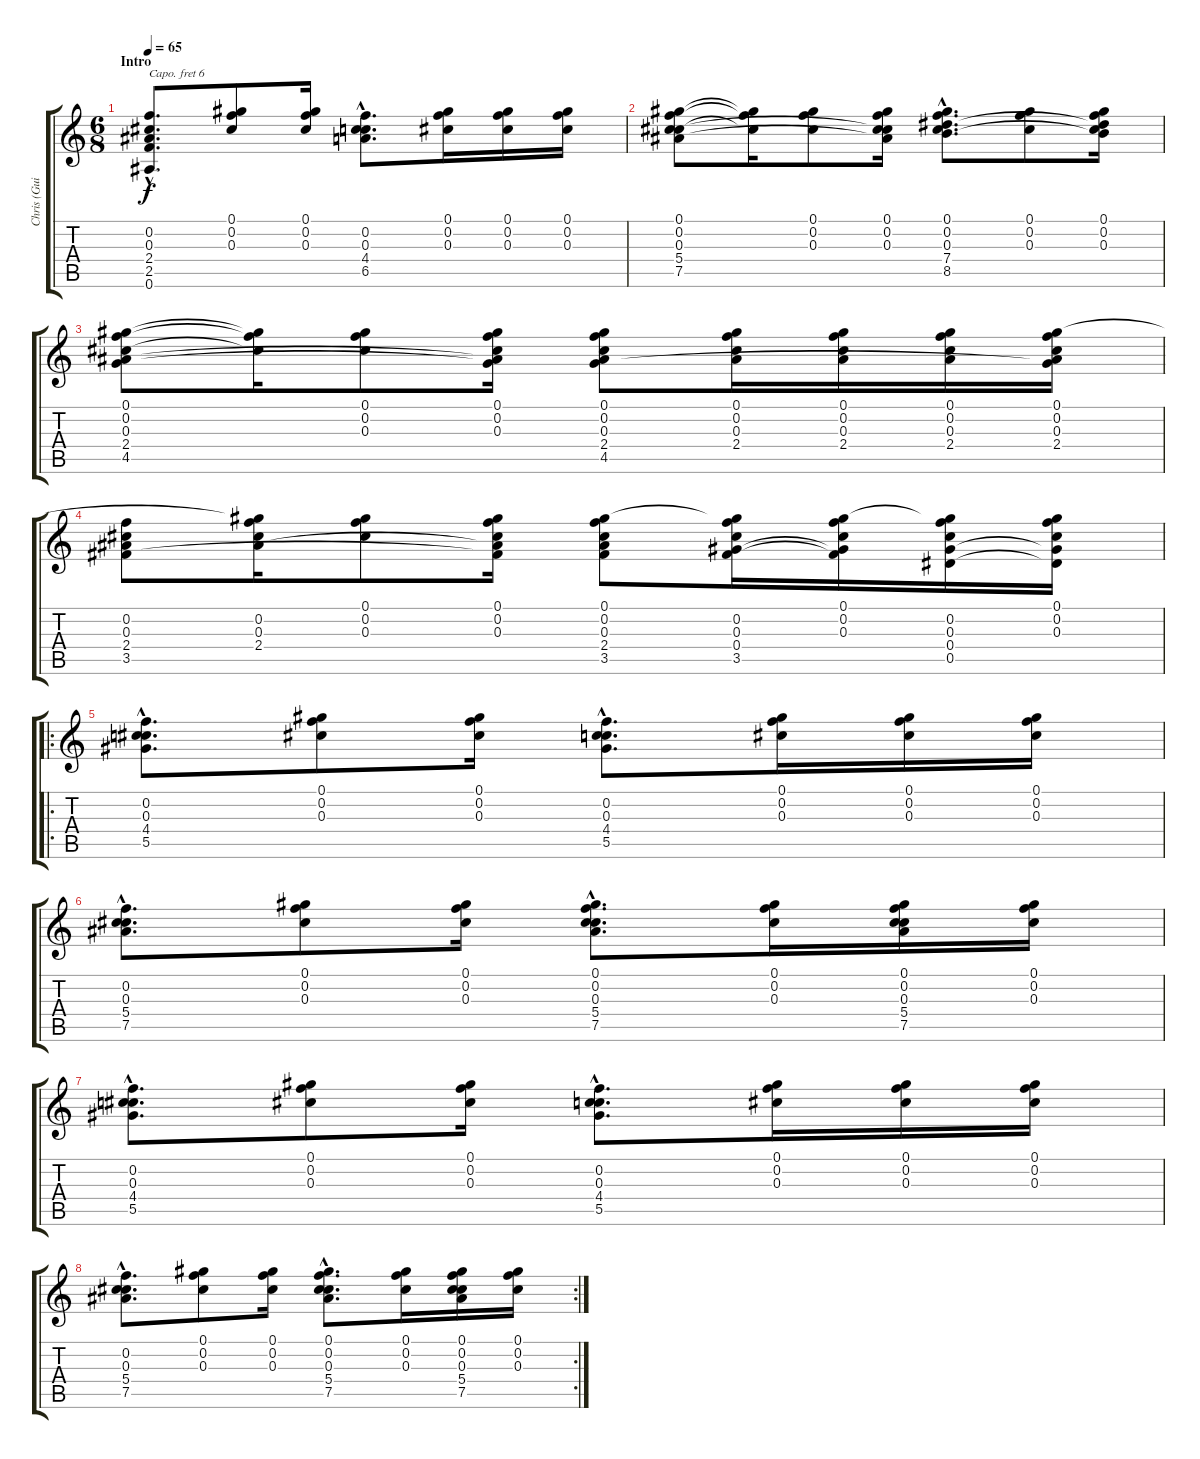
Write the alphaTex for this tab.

\track ("Chris (Guitar 1 Capo 6th)" "Chris (Gui") {instrument acousticguitarsteel}
\staff {score tabs}
\capo 6
\tuning (D4 B3 G3 D3 A2 E2) {hide}
\ts (6 8)
\section ("" "Intro")
\tempo 65
\clef g2
\ks c
(0.2{hac} 0.3{hac} 2.4{hac} 2.5{hac} 0.6{hac}).8{d dy f instrument acousticguitarsteel} (0.1 0.2 0.3).8 (0.1 0.2 0.3).16 (0.2{hac} 0.3{hac} 4.4{hac} 6.5{hac}).8{d} (0.1 0.2 0.3).16 (0.1 0.2 0.3).16 (0.1 0.2 0.3).16 |
(0.1 0.2 0.3 5.4 7.5).8 (0.1{t} 0.2{t} 0.3{t}).16 (0.1 0.2 0.3).8 (0.1 0.2 0.3 5.4{t} 7.5{t}).16 (0.1{hac} 0.2{hac} 0.3{hac} 7.4{hac} 8.5{hac}).8{d} (0.1 0.2 0.3).8 (0.1 0.2 0.3 7.4{t} 8.5{t}).16 |
(0.1 0.2 0.3 2.4 4.5).8 (0.1{t} 0.2{t} 0.3{t}).16 (0.1 0.2 0.3).8 (0.1 0.2 0.3 2.4{t} 4.5{t}).16 (0.1 0.2 0.3 2.4 4.5).8 (0.1 0.2 0.3 2.4).16 (0.1 0.2 0.3 2.4).16 (0.1 0.2 0.3 2.4).16 (0.1 0.2 0.3 2.4 4.5{t}).16 |
(0.2 0.3 2.4 3.5).8 (0.1{t} 0.2 0.3 2.4).16 (0.1 0.2 0.3).8 (0.1 0.2 0.3 2.4{t} 3.5{t}).16 (0.1 0.2 0.3 2.4 3.5).8 (0.1{t} 0.2 0.3 0.4 3.5).16 (0.1 0.2 0.3 0.4{t} 3.5{t}).16 (0.1{t} 0.2 0.3 0.4 0.5).16 (0.1 0.2 0.3 0.4{t} 0.5{t}).16 |
\ro
(0.2{hac} 0.3{hac} 4.4{hac} 5.5{hac}).8{d} (0.1 0.2 0.3).8 (0.1 0.2 0.3).16 (0.2{hac} 0.3{hac} 4.4{hac} 5.5{hac}).8{d} (0.1 0.2 0.3).16 (0.1 0.2 0.3).16 (0.1 0.2 0.3).16 |
(0.2{hac} 0.3{hac} 5.4{hac} 7.5{hac}).8{d} (0.1 0.2 0.3).8 (0.1 0.2 0.3).16 (0.1{hac} 0.2{hac} 0.3{hac} 5.4{hac} 7.5{hac}).8{d} (0.1 0.2 0.3).16 (0.1 0.2 0.3 5.4 7.5).16 (0.1 0.2 0.3).16 |
(0.2{hac} 0.3{hac} 4.4{hac} 5.5{hac}).8{d} (0.1 0.2 0.3).8 (0.1 0.2 0.3).16 (0.2{hac} 0.3{hac} 4.4{hac} 5.5{hac}).8{d} (0.1 0.2 0.3).16 (0.1 0.2 0.3).16 (0.1 0.2 0.3).16 |
\rc 2
(0.2{hac} 0.3{hac} 5.4{hac} 7.5{hac}).8{d} (0.1 0.2 0.3).8 (0.1 0.2 0.3).16 (0.1{hac} 0.2{hac} 0.3{hac} 5.4{hac} 7.5{hac}).8{d} (0.1 0.2 0.3).16 (0.1 0.2 0.3 5.4 7.5).16 (0.1 0.2 0.3).16
